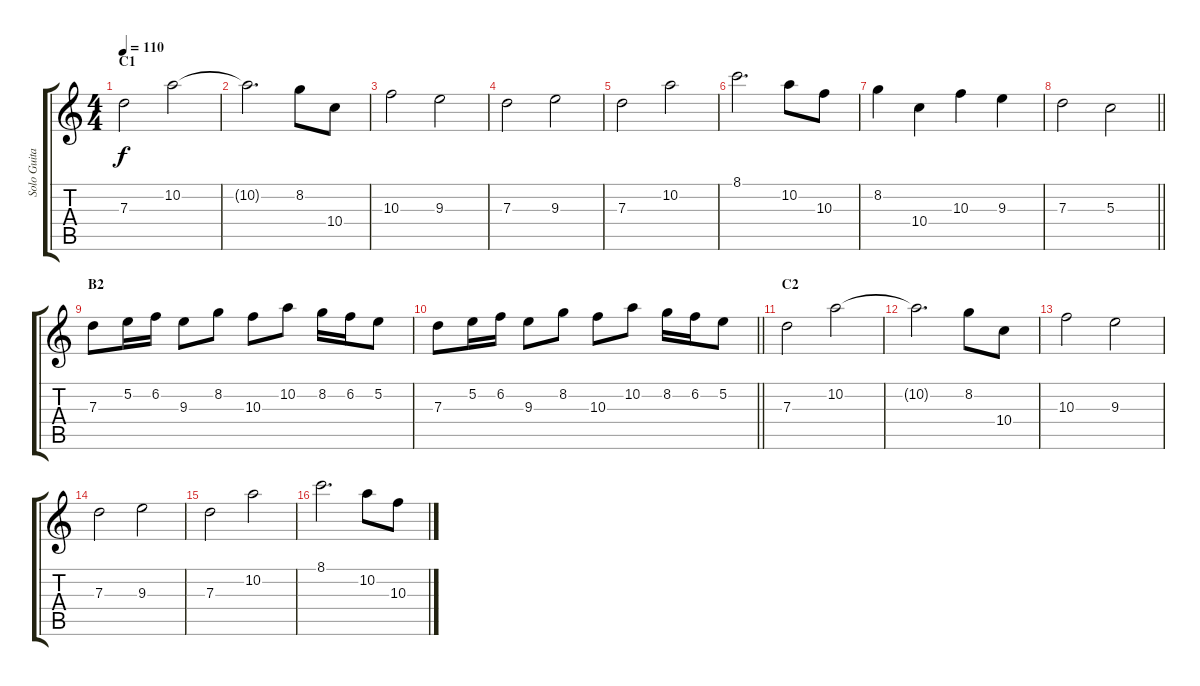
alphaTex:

\track ("Solo Guitar" "Solo Guita") {instrument distortionguitar}
\staff {score tabs}
\tuning (E4 B3 G3 D3 A2 E2) {hide}
\ts (4 4)
\section ("" "C1")
\tempo 110
\clef g2
\ks c
7.3.2{dy f} 10.2.2 |
10.2{t}.2{d} 8.2.8 10.4.8 |
10.3.2 9.3.2 |
7.3.2 9.3.2 |
7.3.2 10.2.2 |
8.1.2{d} 10.2.8 10.3.8 |
8.2.4 10.4.4 10.3.4 9.3.4 |
\barLineRight lightlight
7.3.2 5.3.2 |
\section ("" "B2")
7.3.8 5.2.16 6.2.16 9.3.8 8.2.8 10.3.8 10.2.8 8.2.16 6.2.16 5.2.8 |
\barLineRight lightlight
7.3.8 5.2.16 6.2.16 9.3.8 8.2.8 10.3.8 10.2.8 8.2.16 6.2.16 5.2.8 |
\section ("" "C2")
7.3.2 10.2.2 |
10.2{t}.2{d} 8.2.8 10.4.8 |
10.3.2 9.3.2 |
7.3.2 9.3.2 |
7.3.2 10.2.2 |
8.1.2{d} 10.2.8 10.3.8
